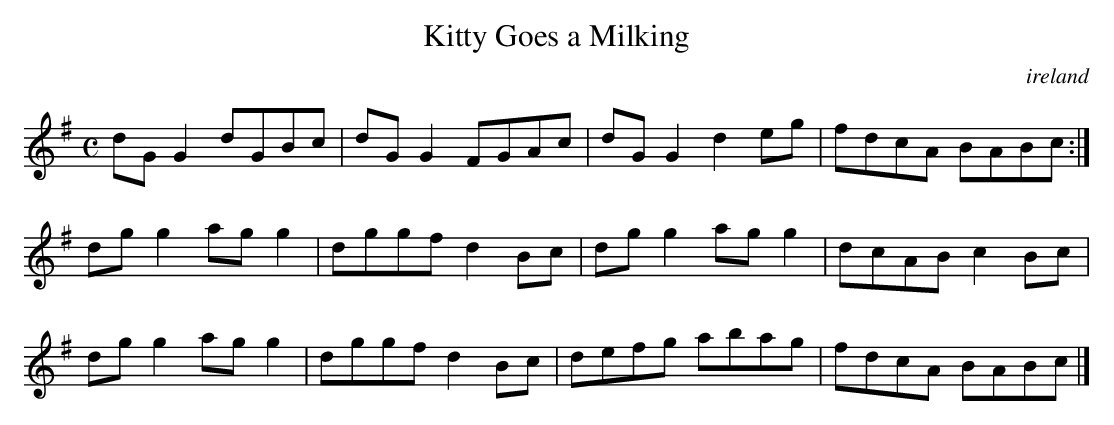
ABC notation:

X:1
T:Kitty Goes a Milking
O:ireland
M:C
L:1/8
K:G Major
dGG2 dGBc|dGG2 FGAc|dGG2 d2eg|fdcA BABc:|!
dgg2 agg2|dggf d2Bc|dgg2 agg2|dcAB c2Bc|!
dgg2 agg2|dggf d2Bc|defg abag|fdcA BABc|]!
